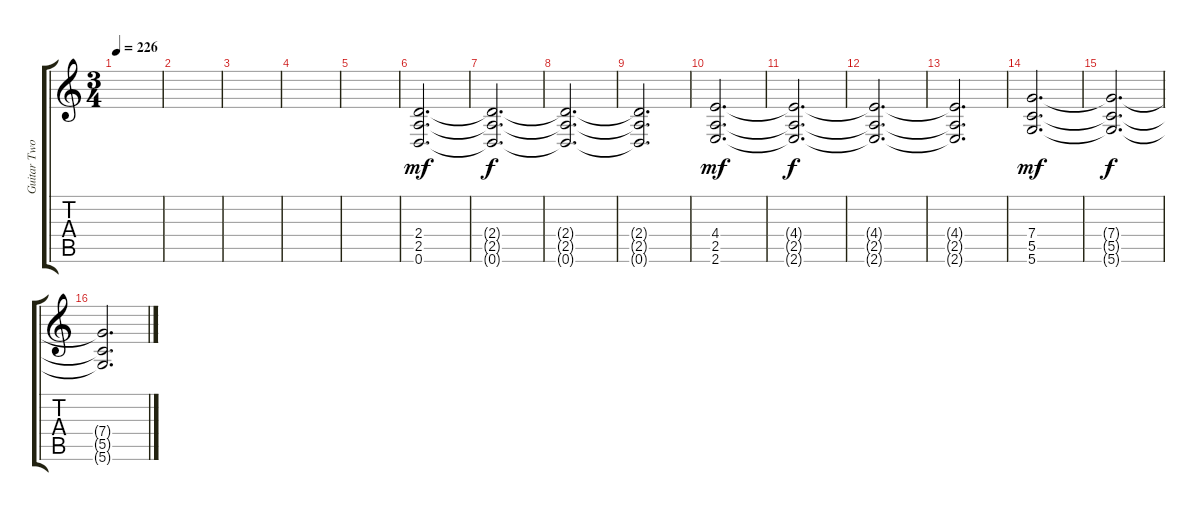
\track ("Guitar Two" "Guitar Two") {instrument distortionguitar}
\staff {score tabs}
\tuning (D4 A3 F3 C3 G2 D2) {hide}
\ts (3 4)
\tempo 226
\clef g2
\ks c
|
|
|
|
|
(2.4 2.5 0.6).2{d dy mf} |
(2.4{t} 2.5{t} 0.6{t}).2{d dy f} |
(2.4{t} 2.5{t} 0.6{t}).2{d} |
(2.4{t} 2.5{t} 0.6{t}).2{d} |
(4.4 2.5 2.6).2{d dy mf} |
(4.4{t} 2.5{t} 2.6{t}).2{d dy f} |
(4.4{t} 2.5{t} 2.6{t}).2{d} |
(4.4{t} 2.5{t} 2.6{t}).2{d} |
(7.4 5.5 5.6).2{d dy mf} |
(7.4{t} 5.5{t} 5.6{t}).2{d dy f} |
(7.4{t} 5.5{t} 5.6{t}).2{d}
